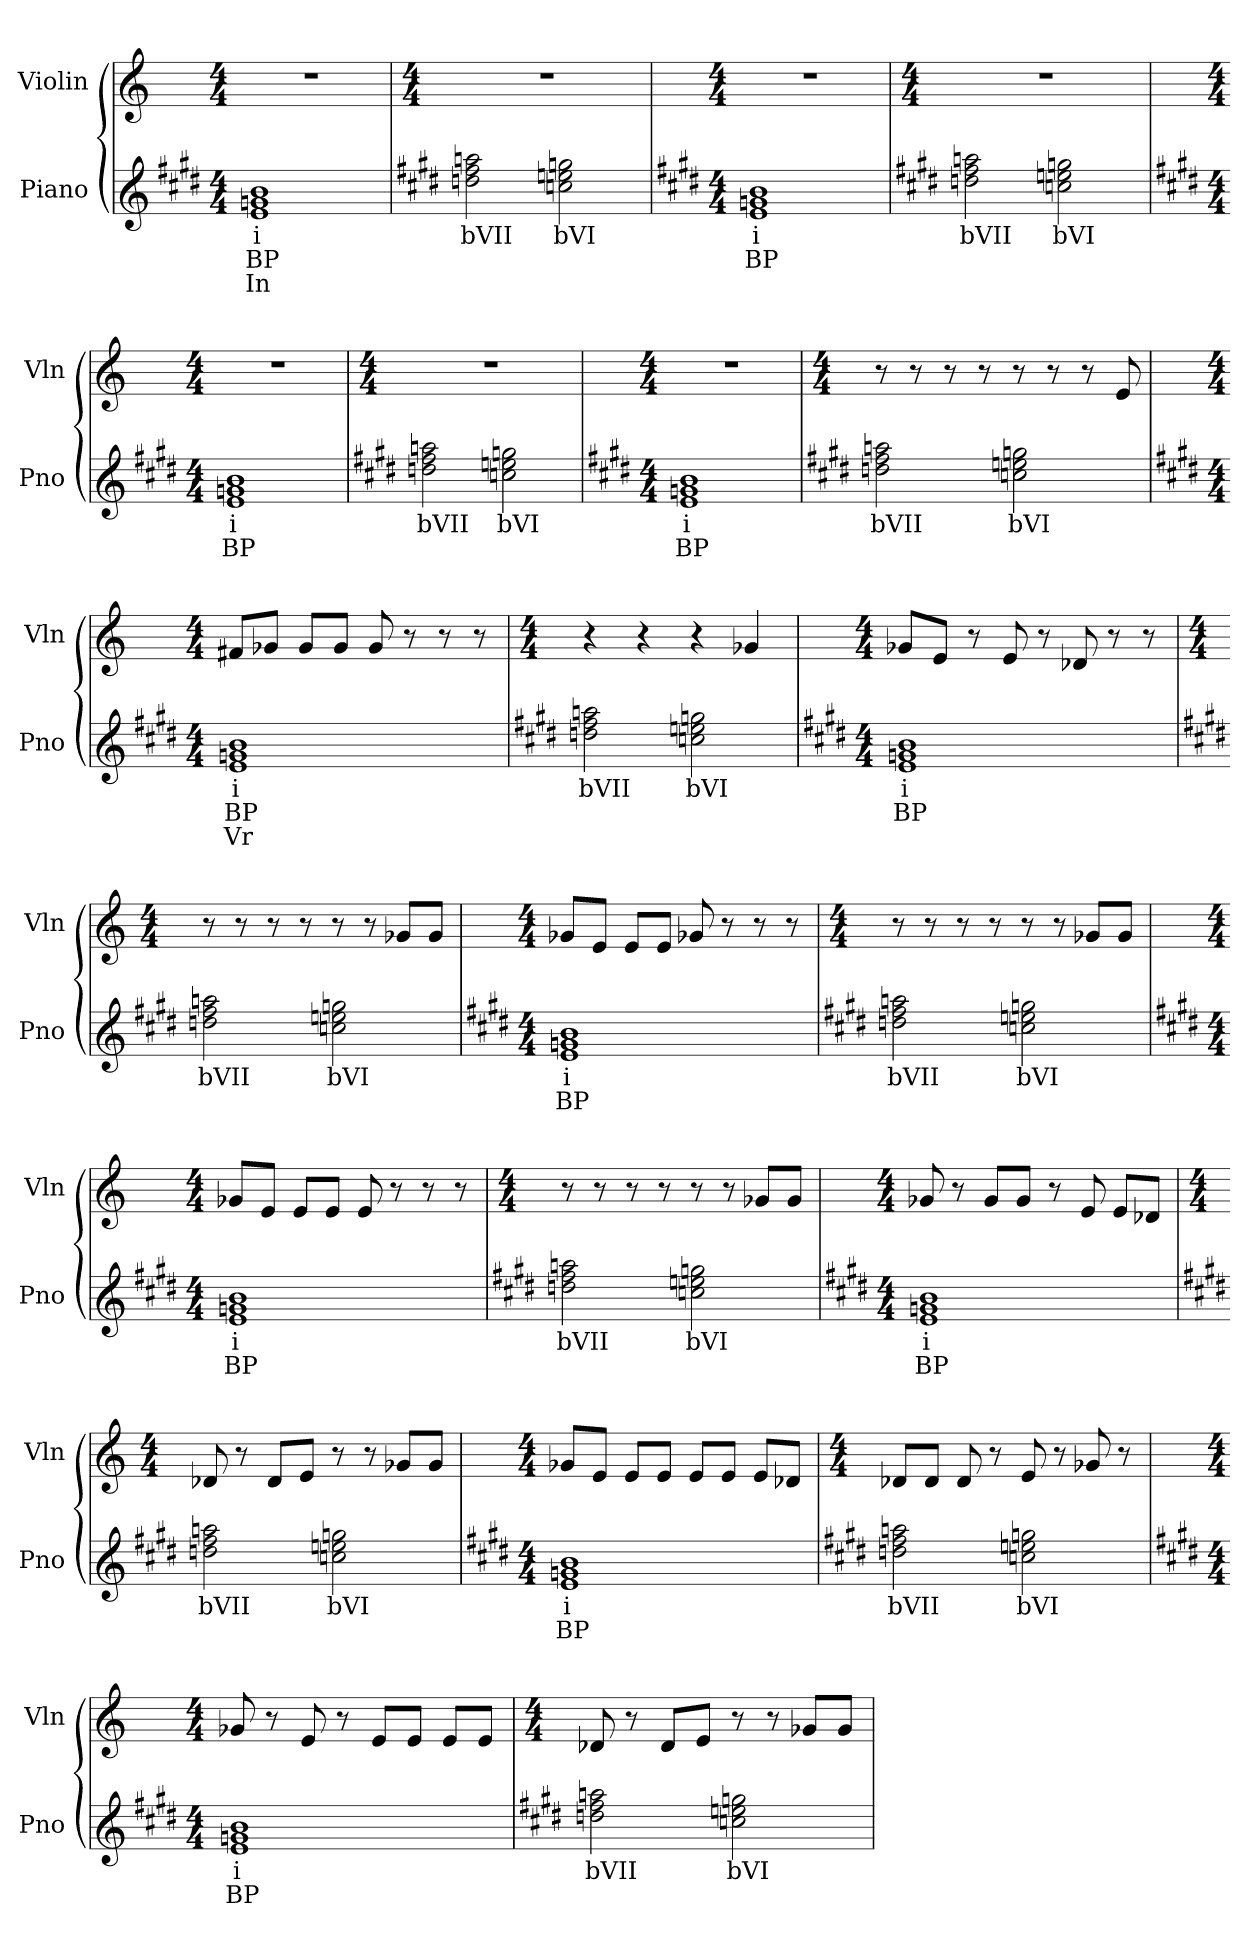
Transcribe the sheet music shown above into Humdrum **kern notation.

**kern	**text	**text	**text	**kern
*part2	*part2	*part2	*part2	*part1
*staff2	*staff2	*staff2	*staff2	*staff1
*I"Piano	*	*	*	*I"Violin
*I'Pno	*	*	*	*I'Vln
*k[f#c#g#d#]	*	*	*	*
*E:	*	*	*	*
*M4/4	*	*	*	*M4/4
=	=	=	=	=
1e 1gn 1b	i	BP	In	1r
=	=	=	=	=
*k[f#c#g#d#]	*	*	*	*
*E:	*	*	*	*
*	*	*	*	*M4/4
2ddn 2ff# 2aan	bVII	.	.	1r
2ccn 2een 2ggn	bVI	.	.	.
=	=	=	=	=
*k[f#c#g#d#]	*	*	*	*
*E:	*	*	*	*
*M4/4	*	*	*	*M4/4
1e 1gn 1b	i	BP	.	1r
=	=	=	=	=
*k[f#c#g#d#]	*	*	*	*
*E:	*	*	*	*
*	*	*	*	*M4/4
2ddn 2ff# 2aan	bVII	.	.	1r
2ccn 2een 2ggn	bVI	.	.	.
=	=	=	=	=
*k[f#c#g#d#]	*	*	*	*
*E:	*	*	*	*
*M4/4	*	*	*	*M4/4
1e 1gn 1b	i	BP	.	1r
=	=	=	=	=
*k[f#c#g#d#]	*	*	*	*
*E:	*	*	*	*
*	*	*	*	*M4/4
2ddn 2ff# 2aan	bVII	.	.	1r
2ccn 2een 2ggn	bVI	.	.	.
=	=	=	=	=
*k[f#c#g#d#]	*	*	*	*
*E:	*	*	*	*
*M4/4	*	*	*	*M4/4
1e 1gn 1b	i	BP	.	1r
=	=	=	=	=
*k[f#c#g#d#]	*	*	*	*
*E:	*	*	*	*
*	*	*	*	*M4/4
2ddn 2ff# 2aan	bVII	.	.	8r
.	.	.	.	8r
.	.	.	.	8r
.	.	.	.	8r
2ccn 2een 2ggn	bVI	.	.	8r
.	.	.	.	8r
.	.	.	.	8r
.	.	.	.	8e
=	=	=	=	=
*k[f#c#g#d#]	*	*	*	*
*E:	*	*	*	*
*M4/4	*	*	*	*M4/4
1e 1gn 1b	i	BP	Vr	8f#XL
.	.	.	.	8g-XJ
.	.	.	.	8g-L
.	.	.	.	8g-J
.	.	.	.	8g-
.	.	.	.	8r
.	.	.	.	8r
.	.	.	.	8r
=	=	=	=	=
*k[f#c#g#d#]	*	*	*	*
*E:	*	*	*	*
*	*	*	*	*M4/4
2ddn 2ff# 2aan	bVII	.	.	4r
.	.	.	.	4r
2ccn 2een 2ggn	bVI	.	.	4r
.	.	.	.	4g-X
=	=	=	=	=
*k[f#c#g#d#]	*	*	*	*
*E:	*	*	*	*
*M4/4	*	*	*	*M4/4
1e 1gn 1b	i	BP	.	8g-XL
.	.	.	.	8eJ
.	.	.	.	8r
.	.	.	.	8e
.	.	.	.	8r
.	.	.	.	8d-X
.	.	.	.	8r
.	.	.	.	8r
=	=	=	=	=
*k[f#c#g#d#]	*	*	*	*
*E:	*	*	*	*
*	*	*	*	*M4/4
2ddn 2ff# 2aan	bVII	.	.	8r
.	.	.	.	8r
.	.	.	.	8r
.	.	.	.	8r
2ccn 2een 2ggn	bVI	.	.	8r
.	.	.	.	8r
.	.	.	.	8g-XL
.	.	.	.	8g-J
=	=	=	=	=
*k[f#c#g#d#]	*	*	*	*
*E:	*	*	*	*
*M4/4	*	*	*	*M4/4
1e 1gn 1b	i	BP	.	8g-XL
.	.	.	.	8eJ
.	.	.	.	8eL
.	.	.	.	8eJ
.	.	.	.	8g-X
.	.	.	.	8r
.	.	.	.	8r
.	.	.	.	8r
=	=	=	=	=
*k[f#c#g#d#]	*	*	*	*
*E:	*	*	*	*
*	*	*	*	*M4/4
2ddn 2ff# 2aan	bVII	.	.	8r
.	.	.	.	8r
.	.	.	.	8r
.	.	.	.	8r
2ccn 2een 2ggn	bVI	.	.	8r
.	.	.	.	8r
.	.	.	.	8g-XL
.	.	.	.	8g-J
=	=	=	=	=
*k[f#c#g#d#]	*	*	*	*
*E:	*	*	*	*
*M4/4	*	*	*	*M4/4
1e 1gn 1b	i	BP	.	8g-XL
.	.	.	.	8eJ
.	.	.	.	8eL
.	.	.	.	8eJ
.	.	.	.	8e
.	.	.	.	8r
.	.	.	.	8r
.	.	.	.	8r
=	=	=	=	=
*k[f#c#g#d#]	*	*	*	*
*E:	*	*	*	*
*	*	*	*	*M4/4
2ddn 2ff# 2aan	bVII	.	.	8r
.	.	.	.	8r
.	.	.	.	8r
.	.	.	.	8r
2ccn 2een 2ggn	bVI	.	.	8r
.	.	.	.	8r
.	.	.	.	8g-XL
.	.	.	.	8g-J
=	=	=	=	=
*k[f#c#g#d#]	*	*	*	*
*E:	*	*	*	*
*M4/4	*	*	*	*M4/4
1e 1gn 1b	i	BP	.	8g-X
.	.	.	.	8r
.	.	.	.	8g-L
.	.	.	.	8g-J
.	.	.	.	8r
.	.	.	.	8e
.	.	.	.	8eL
.	.	.	.	8d-XJ
=	=	=	=	=
*k[f#c#g#d#]	*	*	*	*
*E:	*	*	*	*
*	*	*	*	*M4/4
2ddn 2ff# 2aan	bVII	.	.	8d-X
.	.	.	.	8r
.	.	.	.	8d-L
.	.	.	.	8eJ
2ccn 2een 2ggn	bVI	.	.	8r
.	.	.	.	8r
.	.	.	.	8g-XL
.	.	.	.	8g-J
=	=	=	=	=
*k[f#c#g#d#]	*	*	*	*
*E:	*	*	*	*
*M4/4	*	*	*	*M4/4
1e 1gn 1b	i	BP	.	8g-XL
.	.	.	.	8eJ
.	.	.	.	8eL
.	.	.	.	8eJ
.	.	.	.	8eL
.	.	.	.	8eJ
.	.	.	.	8eL
.	.	.	.	8d-XJ
=	=	=	=	=
*k[f#c#g#d#]	*	*	*	*
*E:	*	*	*	*
*	*	*	*	*M4/4
2ddn 2ff# 2aan	bVII	.	.	8d-XL
.	.	.	.	8d-J
.	.	.	.	8d-
.	.	.	.	8r
2ccn 2een 2ggn	bVI	.	.	8e
.	.	.	.	8r
.	.	.	.	8g-X
.	.	.	.	8r
=	=	=	=	=
*k[f#c#g#d#]	*	*	*	*
*E:	*	*	*	*
*M4/4	*	*	*	*M4/4
1e 1gn 1b	i	BP	.	8g-X
.	.	.	.	8r
.	.	.	.	8e
.	.	.	.	8r
.	.	.	.	8eL
.	.	.	.	8eJ
.	.	.	.	8eL
.	.	.	.	8eJ
=	=	=	=	=
*k[f#c#g#d#]	*	*	*	*
*E:	*	*	*	*
*	*	*	*	*M4/4
2ddn 2ff# 2aan	bVII	.	.	8d-X
.	.	.	.	8r
.	.	.	.	8d-L
.	.	.	.	8eJ
2ccn 2een 2ggn	bVI	.	.	8r
.	.	.	.	8r
.	.	.	.	8g-XL
.	.	.	.	8g-J
=	=	=	=	=
*-	*-	*-	*-	*-
